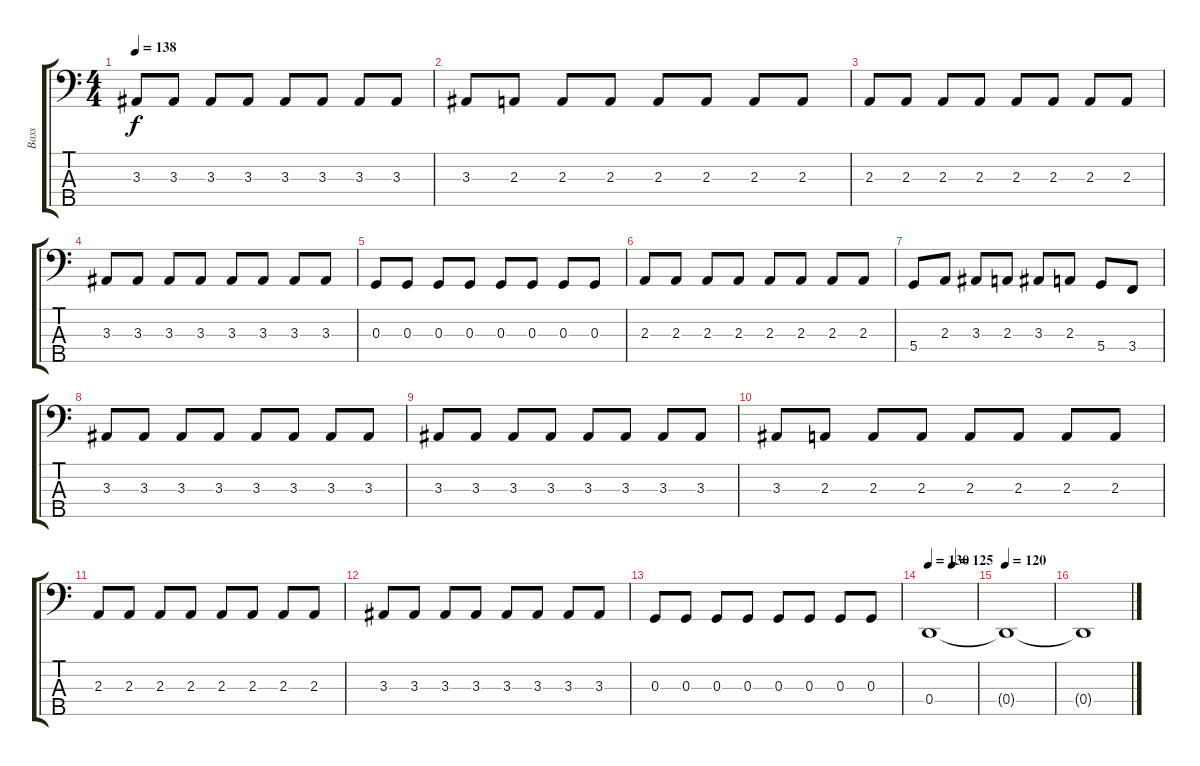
\track ("Bass" "Bass") {instrument electricbassfinger}
\staff {score tabs}
\tuning (F2 C2 G1 D1 A0) {hide}
\ts (4 4)
\tempo 138
\clef f4
\ks c
3.3.8{dy f} 3.3.8 3.3.8 3.3.8 3.3.8 3.3.8 3.3.8 3.3.8 |
3.3.8 2.3.8 2.3.8 2.3.8 2.3.8 2.3.8 2.3.8 2.3.8 |
2.3.8 2.3.8 2.3.8 2.3.8 2.3.8 2.3.8 2.3.8 2.3.8 |
3.3.8 3.3.8 3.3.8 3.3.8 3.3.8 3.3.8 3.3.8 3.3.8 |
0.3.8 0.3.8 0.3.8 0.3.8 0.3.8 0.3.8 0.3.8 0.3.8 |
2.3.8 2.3.8 2.3.8 2.3.8 2.3.8 2.3.8 2.3.8 2.3.8 |
5.4.8 2.3.8 3.3.8 2.3.8 3.3.8 2.3.8 5.4.8 3.4.8 |
3.3.8 3.3.8 3.3.8 3.3.8 3.3.8 3.3.8 3.3.8 3.3.8 |
3.3.8 3.3.8 3.3.8 3.3.8 3.3.8 3.3.8 3.3.8 3.3.8 |
3.3.8 2.3.8 2.3.8 2.3.8 2.3.8 2.3.8 2.3.8 2.3.8 |
2.3.8 2.3.8 2.3.8 2.3.8 2.3.8 2.3.8 2.3.8 2.3.8 |
3.3.8 3.3.8 3.3.8 3.3.8 3.3.8 3.3.8 3.3.8 3.3.8 |
0.3.8 0.3.8 0.3.8 0.3.8 0.3.8 0.3.8 0.3.8 0.3.8 |
\tempo 130
\tempo (125 0.5)
0.4.1 |
\tempo 120
0.4{t}.1 |
0.4{t}.1
